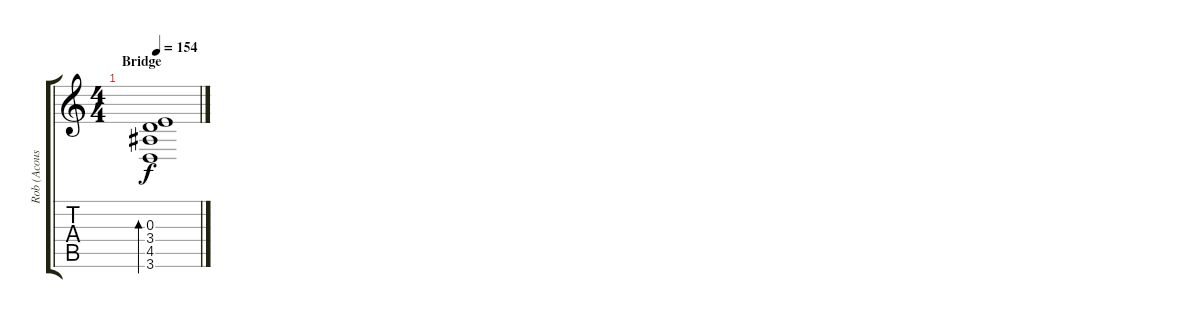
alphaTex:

\track ("Rob (Acoustic)" "Rob (Acous") {instrument acousticguitarsteel}
\staff {score tabs}
\tuning (Db4 Ab3 E3 B2 Gb2 B1) {hide}
\ts (4 4)
\section ("" "Bridge")
\tempo 154
\clef g2
\ks c
(0.3 3.4 4.5 3.6).1{bd 120 dy f}
